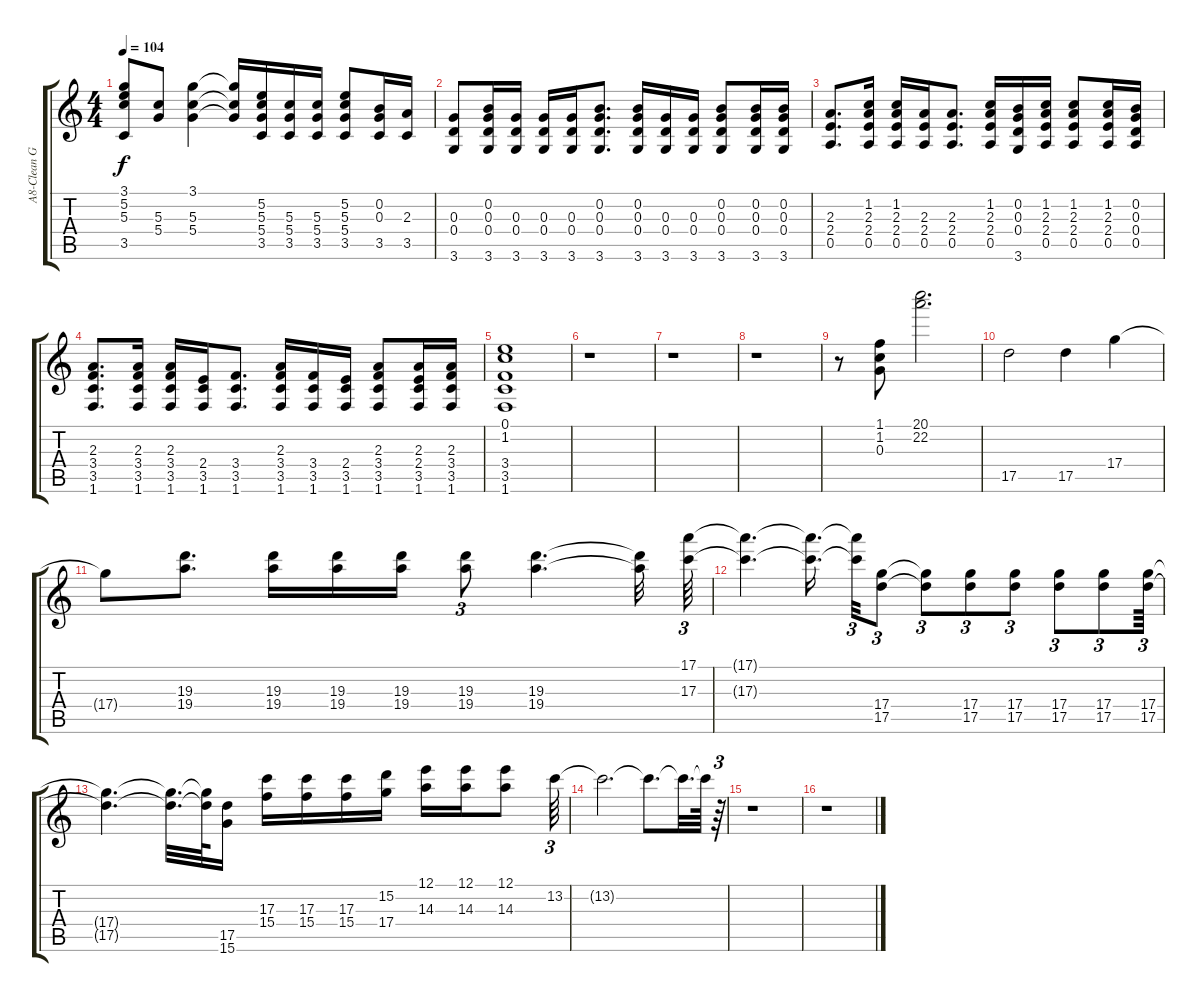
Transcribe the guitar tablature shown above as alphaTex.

\track ("A8-Clean Gt.   " "A8-Clean G") {instrument electricguitarclean}
\staff {score tabs}
\tuning (E4 B3 G3 D3 A2 E2) {hide}
\ts (4 4)
\tempo 104
\clef g2
\ks c
(3.1 5.2 5.3 3.5).8{dy f} (5.3 5.4).8 (3.1 5.3 5.4).4 (3.1{t} 5.3{t} 5.4{t}).16 (5.2 5.3 5.4 3.5).16 (5.3 5.4 3.5).16 (5.3 5.4 3.5).16 (5.2 5.3 5.4 3.5).8 (0.2 0.3 3.5).16 (2.3 3.5).16 |
(0.3 0.4 3.6).8 (0.2 0.3 0.4 3.6).16 (0.3 0.4 3.6).16 (0.3 0.4 3.6).16 (0.3 0.4 3.6).16 (0.2 0.3 0.4 3.6).8{d} (0.2 0.3 0.4 3.6).16 (0.3 0.4 3.6).16 (0.3 0.4 3.6).16 (0.2 0.3 0.4 3.6).8 (0.2 0.3 0.4 3.6).16 (0.2 0.3 0.4 3.6).16 |
(2.3 2.4 0.5).8{d} (1.2 2.3 2.4 0.5).16 (1.2 2.3 2.4 0.5).16 (2.3 2.4 0.5).16 (2.3 2.4 0.5).8{d} (1.2 2.3 2.4 0.5).16 (0.2 0.3 0.4 3.6).16 (1.2 2.3 2.4 0.5).16 (1.2 2.3 2.4 0.5).8 (1.2 2.3 2.4 0.5).16 (0.2 0.3 0.4 0.5).16 |
(2.3 3.4 3.5 1.6).8{d} (2.3 3.4 3.5 1.6).16 (2.3 3.4 3.5 1.6).16 (2.4 3.5 1.6).16 (3.4 3.5 1.6).8{d} (2.3 3.4 3.5 1.6).16 (3.4 3.5 1.6).16 (2.4 3.5 1.6).16 (2.3 3.4 3.5 1.6).8 (2.3 2.4 3.5 1.6).16 (2.3 3.4 3.5 1.6).16 |
(0.1 1.2 3.4 3.5 1.6).1 |
r.1 |
r.1 |
r.1 |
r.8 (1.1 1.2 0.3).8{instrument distortionguitar} (20.1 22.2).2{d} |
17.5.2 17.5.4 17.4.4 |
17.4{t}.8 (19.3 19.4).8{d} (19.3 19.4).16 (19.3 19.4).16 (19.3 19.4).16 (19.3 19.4).8{tu (3 2)} (19.3 19.4).4{d} (19.3{t} 19.4{t}).32 (17.1 17.3).64{tu (3 2)} |
(17.1{t} 17.3{t}).4{d} (17.1{t} 17.3{t}).16{d} (17.1{t} 17.3{t}).32{tu (3 2)} (17.4 17.5).8{tu (3 2)} (17.4{t} 17.5{t}).8{tu (3 2)} (17.4 17.5).8{tu (3 2)} (17.4 17.5).8{tu (3 2)} (17.4 17.5).8{tu (3 2)} (17.4 17.5).8{tu (3 2)} (17.4 17.5).64{tu (3 2)} |
(17.4{t} 17.5{t}).4{d} (17.4{t} 17.5{t}).32{d} (17.4{t} 17.5{t}).64 (17.5 15.6).16 (17.3 15.4).16 (17.3 15.4).16 (17.3 15.4).16 (15.2 17.4).16 (12.1 14.3).16 (12.1 14.3).16 (12.1 14.3).8 13.2.64{tu (3 2)} |
13.2{t}.2{d} 13.2{t}.8{d} 13.2{t}.32{d} 13.2{t}.64 r.64{tu (3 2)} |
r.1 |
r.1
